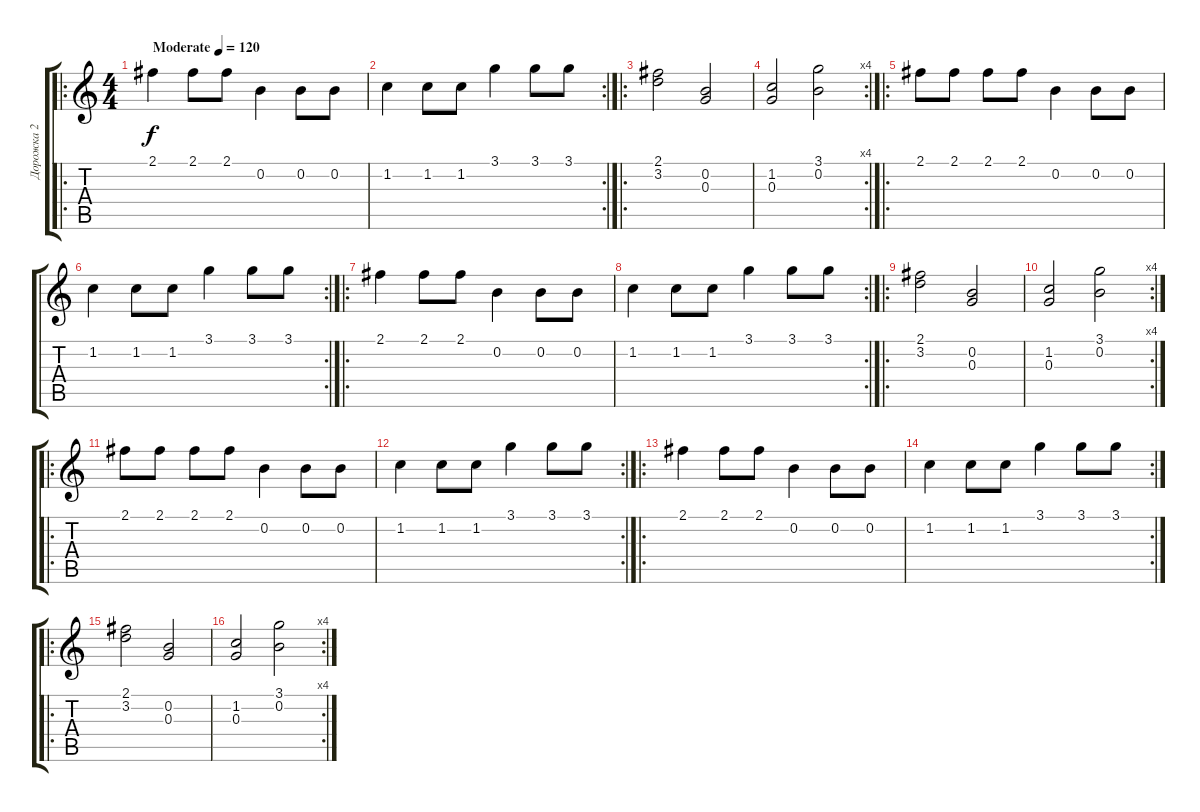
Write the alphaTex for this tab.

\track ("Дорожка 2" "Дорожка 2") {instrument distortionguitar}
\staff {score tabs}
\tuning (E4 B3 G3 D3 A2 E2) {hide}
\ro
\ts (4 4)
\tempo (120 "Moderate")
\clef g2
\ks c
2.1.4{dy f instrument distortionguitar} 2.1.8 2.1.8 0.2.4 0.2.8 0.2.8 |
\rc 2
1.2.4 1.2.8 1.2.8 3.1.4 3.1.8 3.1.8 |
\ro
(2.1 3.2).2 (0.2 0.3).2 |
\rc 4
(1.2 0.3).2 (3.1 0.2).2 |
\ro
2.1.8 2.1.8 2.1.8 2.1.8 0.2.4 0.2.8 0.2.8 |
\rc 2
1.2.4 1.2.8 1.2.8 3.1.4 3.1.8 3.1.8 |
\ro
2.1.4 2.1.8 2.1.8 0.2.4 0.2.8 0.2.8 |
\rc 2
1.2.4 1.2.8 1.2.8 3.1.4 3.1.8 3.1.8 |
\ro
(2.1 3.2).2 (0.2 0.3).2 |
\rc 4
(1.2 0.3).2 (3.1 0.2).2 |
\ro
2.1.8 2.1.8 2.1.8 2.1.8 0.2.4 0.2.8 0.2.8 |
\rc 2
1.2.4 1.2.8 1.2.8 3.1.4 3.1.8 3.1.8 |
\ro
2.1.4 2.1.8 2.1.8 0.2.4 0.2.8 0.2.8 |
\rc 2
1.2.4 1.2.8 1.2.8 3.1.4 3.1.8 3.1.8 |
\ro
(2.1 3.2).2 (0.2 0.3).2 |
\rc 4
(1.2 0.3).2 (3.1 0.2).2
